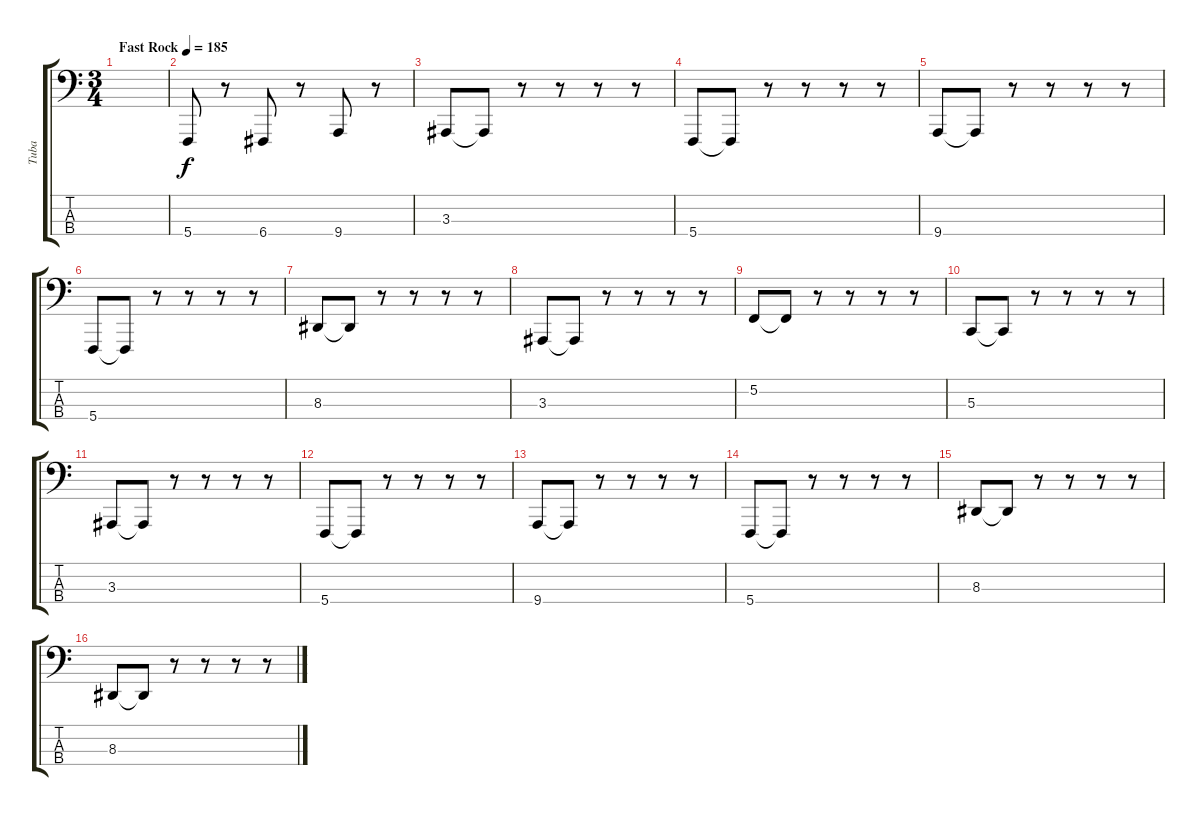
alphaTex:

\track ("Tuba" "Tuba") {instrument tuba}
\staff {score tabs}
\tuning (F2 C2 G1 C1) {hide}
\ts (3 4)
\tempo (185 "Fast Rock")
\clef f4
\ks c
|
5.4.8 r.8 6.4.8 r.8 9.4.8 r.8 |
3.3.8 3.3{t}.8 r.8 r.8 r.8 r.8 |
5.4.8 5.4{t}.8 r.8 r.8 r.8 r.8 |
9.4.8 9.4{t}.8 r.8 r.8 r.8 r.8 |
5.4.8 5.4{t}.8 r.8 r.8 r.8 r.8 |
8.3.8 8.3{t}.8 r.8 r.8 r.8 r.8 |
3.3.8 3.3{t}.8 r.8 r.8 r.8 r.8 |
5.2.8 5.2{t}.8 r.8 r.8 r.8 r.8 |
5.3.8 5.3{t}.8 r.8 r.8 r.8 r.8 |
3.3.8 3.3{t}.8 r.8 r.8 r.8 r.8 |
5.4.8 5.4{t}.8 r.8 r.8 r.8 r.8 |
9.4.8 9.4{t}.8 r.8 r.8 r.8 r.8 |
5.4.8 5.4{t}.8 r.8 r.8 r.8 r.8 |
8.3.8 8.3{t}.8 r.8 r.8 r.8 r.8 |
8.3.8 8.3{t}.8 r.8 r.8 r.8 r.8
